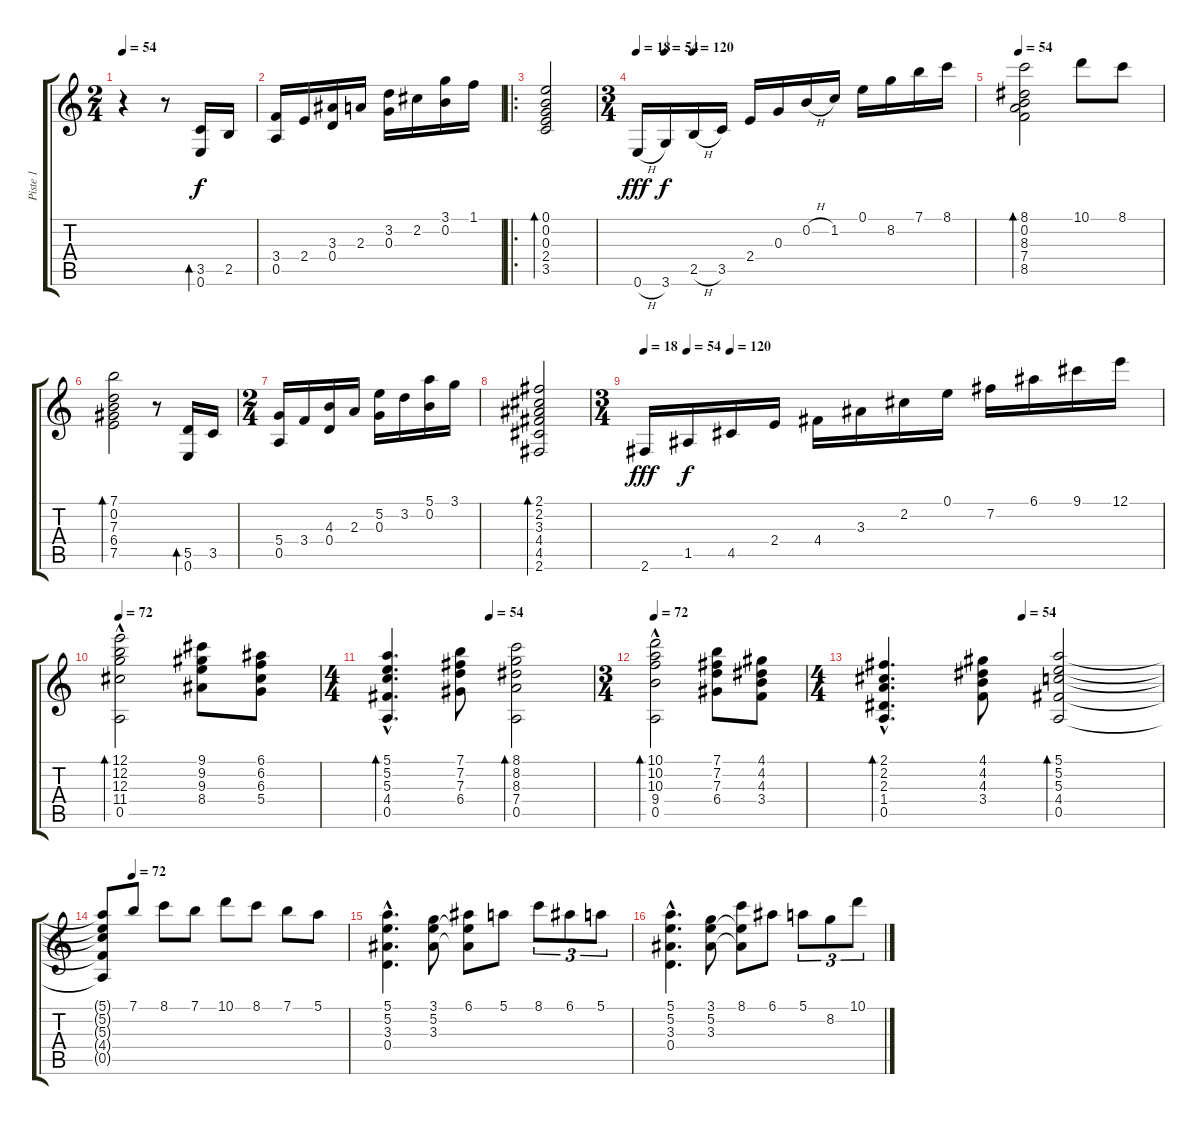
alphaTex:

\track ("Piste 1" "Piste 1") {instrument acousticguitarnylon}
\staff {score tabs}
\tuning (E4 B3 G3 D3 A2 E2) {hide}
\ts (2 4)
\tempo 54
\clef g2
\ks c
r.4{dy f instrument acousticguitarnylon} r.8 (3.5 0.6).16{bd 240} 2.5.16 |
(3.4 0.5).16 2.4.16 (3.3 0.4).16 2.3.16 (3.2 0.3).16 2.2.16 (3.1 0.2).16 1.1.16 |
\ro
(0.1 0.2 0.3 2.4 3.5).2{bd 240} |
\ts (3 4)
\tempo 18
\tempo (54 0.08333333333333333)
\tempo (120 0.16666666666666666)
0.6{h}.16{dy fff} 3.6.16{dy f} 2.5{h}.16 3.5.16 2.4.16 0.3.16 0.2{h}.16 1.2.16 0.1.16 8.2.16 7.1.16 8.1.16 |
\tempo 54
(8.1 0.2 8.3 7.4 8.5).2{bd 120} 10.1.8 8.1.8 |
(7.1 0.2 7.3 6.4 7.5).2{bd 240} r.8 (5.5 0.6).16{bd 240} 3.5.16 |
\ts (2 4)
(5.4 0.5).16 3.4.16 (4.3 0.4).16 2.3.16 (5.2 0.3).16 3.2.16 (5.1 0.2).16 3.1.16 |
(2.1 2.2 3.3 4.4 4.5 2.6).2{bd 240} |
\ts (3 4)
\tempo 18
\tempo (54 0.08333333333333333)
\tempo (120 0.16666666666666666)
2.6.16{dy fff} 1.5.16{dy f} 4.5.16 2.4.16 4.4.16 3.3.16 2.2.16 0.1.16 7.2.16 6.1.16 9.1.16 12.1.16 |
\tempo 72
(12.1 12.2 12.3 11.4 0.5{hac}).2{bd 240} (9.1 9.2 9.3 8.4).8 (6.1 6.2 6.3 5.4).8 |
\ts (4 4)
\tempo (54 0.5)
(5.1{hac} 5.2{hac} 5.3{hac} 4.4{hac} 0.5).4{d bd 120} (7.1 7.2 7.3 6.4).8 (8.1 8.2 8.3 7.4 0.5).2{bd 240} |
\ts (3 4)
\tempo 72
(10.1 10.2 10.3 9.4 0.5{hac}).2{bd 120} (7.1 7.2 7.3 6.4).8 (4.1 4.2 4.3 3.4).8 |
\ts (4 4)
\tempo (54 0.5)
(2.1{hac} 2.2{hac} 2.3{hac} 1.4{hac} 0.5{hac}).4{d bd 120} (4.1 4.2 4.3 3.4).8 (5.1 5.2 5.3 4.4 0.5).2{bd 240} |
\tempo (72 0.125)
(5.1{t} 5.2{t} 5.3{t} 4.4{t} 0.5{t}).8 7.1.8 8.1.8 7.1.8 10.1.8 8.1.8 7.1.8 5.1.8 |
(5.1{hac} 5.2{hac} 3.3{hac} 0.4).4{d} (3.1 5.2 3.3).8 (6.1 5.2{t} 3.3{t}).8 5.1.8 8.1.8{tu (3 2)} 6.1.8{tu (3 2)} 5.1.8{tu (3 2)} |
(5.1{hac} 5.2{hac} 3.3{hac} 0.4).4{d} (3.1 5.2 3.3).8 (8.1 5.2{t} 3.3{t}).8 6.1.8 5.1.8{tu (3 2)} 8.2.8{tu (3 2)} 10.1.8{tu (3 2)}
